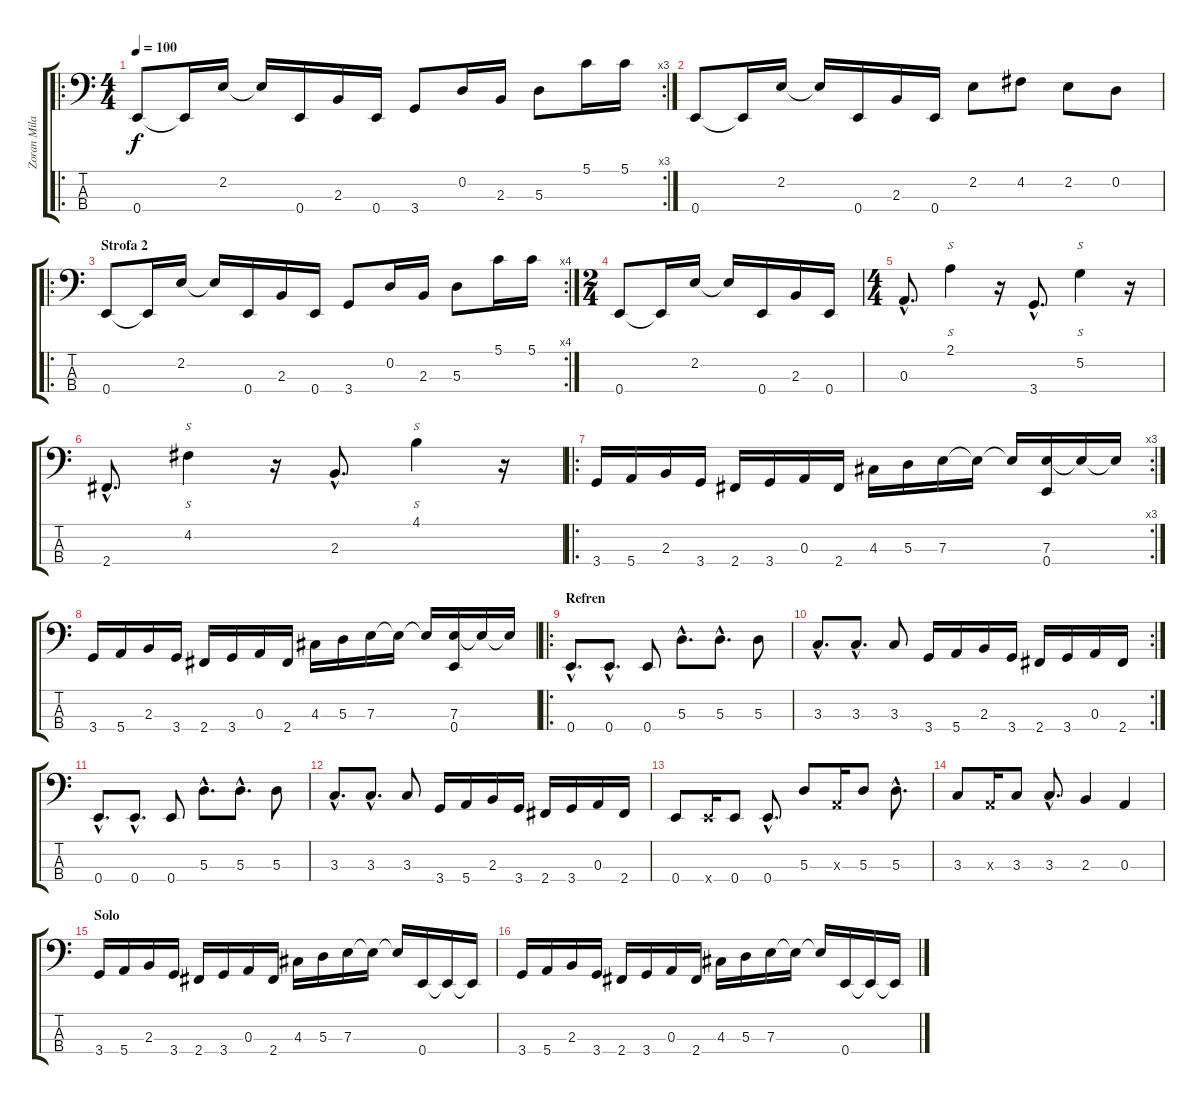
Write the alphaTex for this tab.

\track ("Zoran Milanovic" "Zoran Mila") {instrument electricbasspick}
\staff {score tabs}
\tuning (G2 D2 A1 E1) {hide}
\ro
\rc 3
\ts (4 4)
\tempo 100
\clef f4
\ks c
0.4.8{dy f} 0.4{t}.16 2.2.16 2.2{t}.16 0.4.16 2.3.16 0.4.16 3.4.8 0.2.16 2.3.16 5.3.8 5.1.16 5.1.16 |
0.4.8 0.4{t}.16 2.2.16 2.2{t}.16 0.4.16 2.3.16 0.4.16 2.2.8 4.2.8 2.2.8 0.2.8 |
\ro
\rc 4
\section ("" "Strofa 2")
0.4.8 0.4{t}.16 2.2.16 2.2{t}.16 0.4.16 2.3.16 0.4.16 3.4.8 0.2.16 2.3.16 5.3.8 5.1.16 5.1.16 |
\ts (2 4)
0.4.8 0.4{t}.16 2.2.16 2.2{t}.16 0.4.16 2.3.16 0.4.16 |
\ts (4 4)
0.3{hac}.8{d} 2.1.4{s} r.16 3.4{hac}.8{d} 5.2.4{s} r.16 |
2.4{hac}.8{d} 4.2.4{s} r.16 2.3{hac}.8{d} 4.1.4{s} r.16 |
\ro
\rc 3
3.4.16 5.4.16 2.3.16 3.4.16 2.4.16 3.4.16 0.3.16 2.4.16 4.3.16 5.3.16 7.3.16 7.3{t}.16 7.3{t}.16 (7.3 0.4).16 7.3{t}.16 7.3{t}.16 |
3.4.16 5.4.16 2.3.16 3.4.16 2.4.16 3.4.16 0.3.16 2.4.16 4.3.16 5.3.16 7.3.16 7.3{t}.16 7.3{t}.16 (7.3 0.4).16 7.3{t}.16 7.3{t}.16 |
\ro
\section ("" "Refren")
0.4{hac}.8{d} 0.4{hac}.8{d} 0.4.8 5.3{hac}.8{d} 5.3{hac}.8{d} 5.3.8 |
\rc 2
3.3{hac}.8{d} 3.3{hac}.8{d} 3.3.8 3.4.16 5.4.16 2.3.16 3.4.16 2.4.16 3.4.16 0.3.16 2.4.16 |
0.4{hac}.8{d} 0.4{hac}.8{d} 0.4.8 5.3{hac}.8{d} 5.3{hac}.8{d} 5.3.8 |
3.3{hac}.8{d} 3.3{hac}.8{d} 3.3.8 3.4.16 5.4.16 2.3.16 3.4.16 2.4.16 3.4.16 0.3.16 2.4.16 |
0.4.8 0.4{x}.16 0.4.8 0.4{hac}.8{d} 5.3.8 0.3{x}.16 5.3.8 5.3{hac}.8{d} |
3.3.8 0.3{x}.16 3.3.8 3.3{hac}.8{d} 2.3.4 0.3.4 |
\section ("" "Solo")
3.4.16{volume 14} 5.4.16 2.3.16 3.4.16 2.4.16 3.4.16 0.3.16 2.4.16 4.3.16 5.3.16 7.3.16 7.3{t}.16 7.3{t}.16 0.4.16 0.4{t}.16 0.4{t}.16 |
3.4.16 5.4.16 2.3.16 3.4.16 2.4.16 3.4.16 0.3.16 2.4.16 4.3.16 5.3.16 7.3.16 7.3{t}.16 7.3{t}.16 0.4.16 0.4{t}.16 0.4{t}.16
